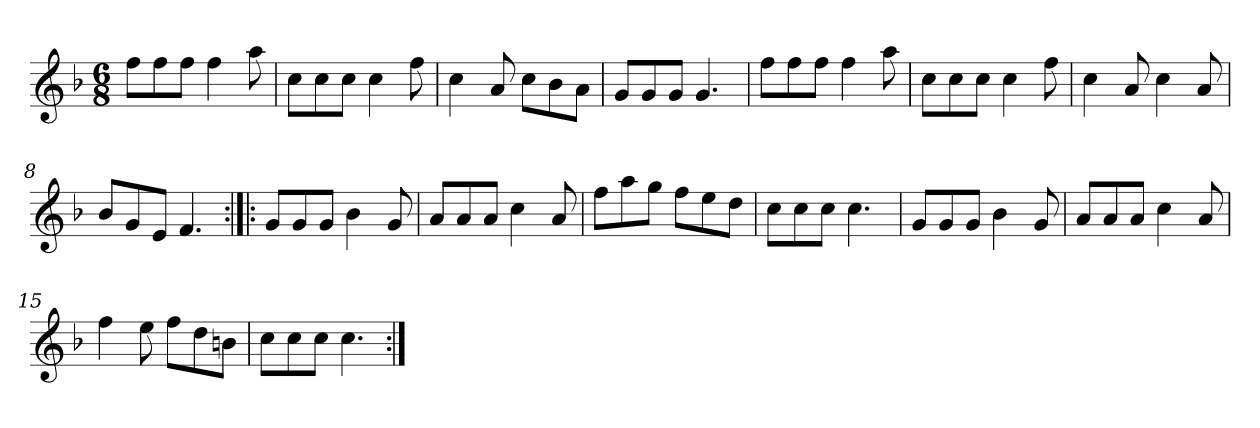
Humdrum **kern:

**kern
*part1
*staff1
*clefG2
*k[b-]
*F:
*M6/8
*MM120
=1
8ff\L
8ff\
8ff\J
4ff
8aa
=2
8cc\L
8cc\
8cc\J
4cc
8ff
=3
4cc
8a
8cc\L
8b-\
8a\J
=4
8g/L
8g/
8g/J
4.g
=5
8ff\L
8ff\
8ff\J
4ff
8aa
=6
8cc\L
8cc\
8cc\J
4cc
8ff
=7
4cc
8a
4cc
8a
=8
8b-/L
8g/
8e/J
4.f
=9:|!|:
8g/L
8g/
8g/J
4b-
8g
=10
8a/L
8a/
8a/J
4cc
8a
=11
8ff\L
8aa\
8gg\J
8ff\L
8ee\
8dd\J
=12
8cc\L
8cc\
8cc\J
4.cc
=13
8g/L
8g/
8g/J
4b-
8g
=14
8a/L
8a/
8a/J
4cc
8a
=15
4ff
8ee
8ff\L
8dd\
8bn\J
=16
8cc\L
8cc\
8cc\J
4.cc
=:|!
*-
